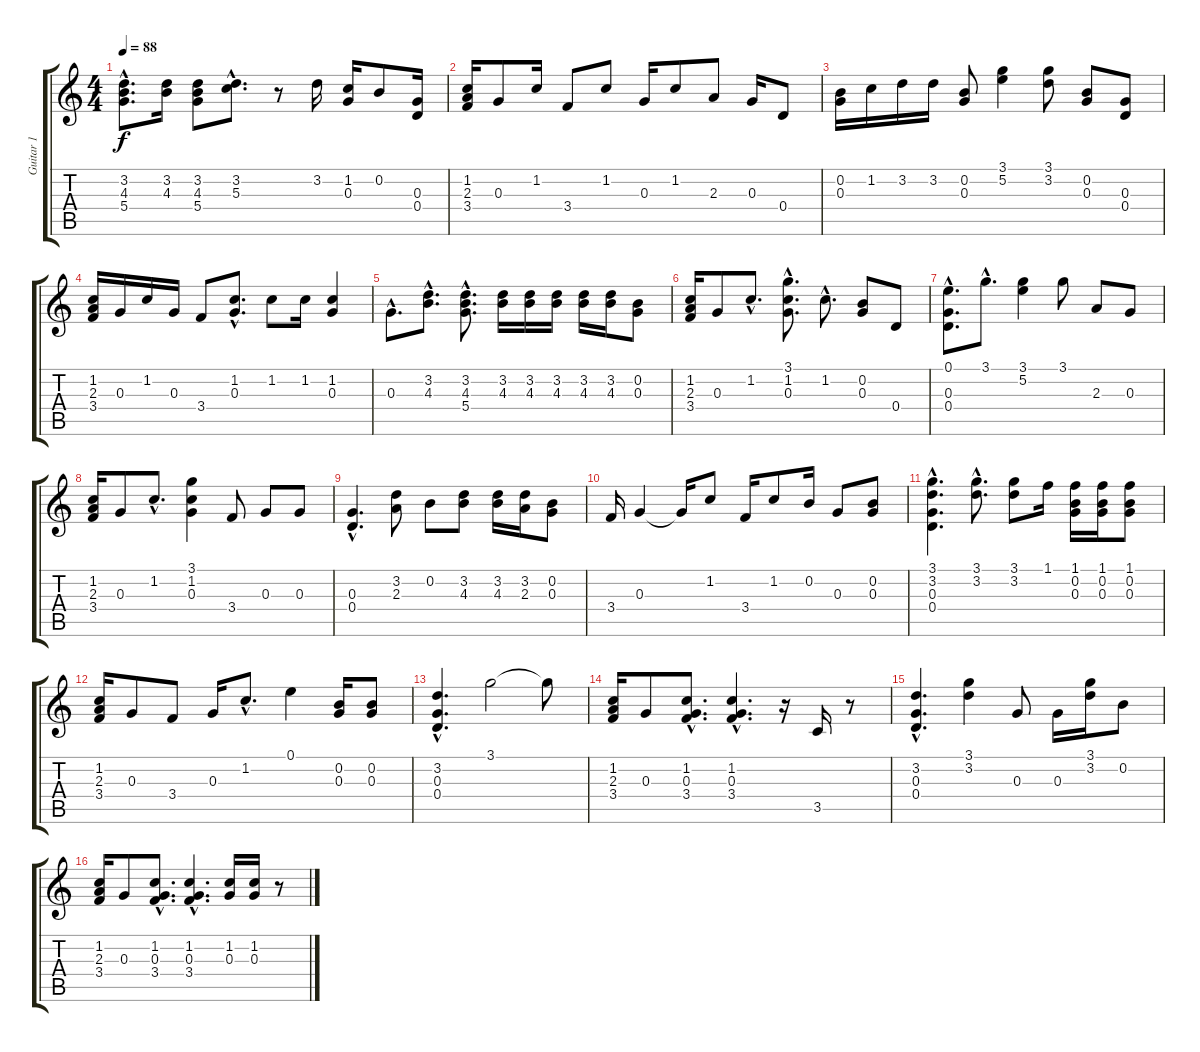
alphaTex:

\track ("Guitar 1" "Guitar 1") {instrument electricguitarclean}
\staff {score tabs}
\tuning (E4 B3 G3 D3 A2 E2) {hide}
\ts (4 4)
\tempo 88
\clef g2
\ks c
(3.2{hac} 4.3{hac} 5.4{hac}).8{d dy f} (3.2 4.3).16 (3.2 4.3 5.4).8 (3.2{hac} 5.3{hac}).8{d} r.8 3.2.16 (1.2 0.3).16 0.2.8 (0.3 0.4).16 |
(1.2 2.3 3.4).16 0.3.8 1.2.16 3.4.8 1.2.8 0.3.16 1.2.8 2.3.8 0.3.16 0.4.8 |
(0.2 0.3).16 1.2.16 3.2.16 3.2.16 (0.2 0.3).8 (3.1 5.2).4 (3.1 3.2).8 (0.2 0.3).8 (0.3 0.4).8 |
(1.2 2.3 3.4).16 0.3.16 1.2.16 0.3.16 3.4.8 (1.2{hac} 0.3{hac}).8{d} 1.2.8 1.2.16 (1.2 0.3).4 |
0.3{hac}.8{d} (3.2{hac} 4.3{hac}).8{d} (3.2{hac} 4.3{hac} 5.4{hac}).8{d} (3.2 4.3).16 (3.2 4.3).16 (3.2 4.3).16 (3.2 4.3).16 (3.2 4.3).16 (0.2 0.3).8 |
(1.2 2.3 3.4).16 0.3.8 1.2{hac}.8{d} (3.1{hac} 1.2{hac} 0.3{hac}).8{d} 1.2{hac}.8{d} (0.2 0.3).8 0.4.8 |
(0.1{hac} 0.3{hac} 0.4{hac}).8{d} 3.1{hac}.8{d} (3.1 5.2).4 3.1.8 2.3.8 0.3.8 |
(1.2 2.3 3.4).16 0.3.8 1.2{hac}.8{d} (3.1 1.2 0.3).4 3.4.8 0.3.8 0.3.8 |
(0.3{hac} 0.4{hac}).4{d} (3.2 2.3).8 0.2.8 (3.2 4.3).8 (3.2 4.3).16 (3.2 2.3).16 (0.2 0.3).8 |
3.4.16 0.3.4 0.3{t}.16 1.2.8 3.4.16 1.2.8 0.2.16 0.3.8 (0.2 0.3).8 |
(3.1{hac} 3.2{hac} 0.3{hac} 0.4{hac}).4{d} (3.1{hac} 3.2{hac}).8{d} (3.1 3.2).8 1.1.16 (1.1 0.2 0.3).16 (1.1 0.2 0.3).16 (1.1 0.2 0.3).8 |
(1.2 2.3 3.4).16 0.3.8 3.4.8 0.3.16 1.2{hac}.8{d} 0.1.4 (0.2 0.3).16 (0.2 0.3).8 |
(3.2{hac} 0.3{hac} 0.4{hac}).4{d} 3.1.2 3.1{t}.8 |
(1.2 2.3 3.4).16 0.3.8 (1.2{hac} 0.3{hac} 3.4{hac}).8{d} (1.2{hac} 0.3{hac} 3.4{hac}).4{d} r.16 3.5.16 r.8 |
(3.2{hac} 0.3{hac} 0.4{hac}).4{d} (3.1 3.2).4 0.3.8 0.3.16 (3.1 3.2).16 0.2.8 |
(1.2 2.3 3.4).16 0.3.8 (1.2{hac} 0.3{hac} 3.4{hac}).8{d} (1.2{hac} 0.3{hac} 3.4{hac}).4{d} (1.2 0.3).16 (1.2 0.3).16 r.8
